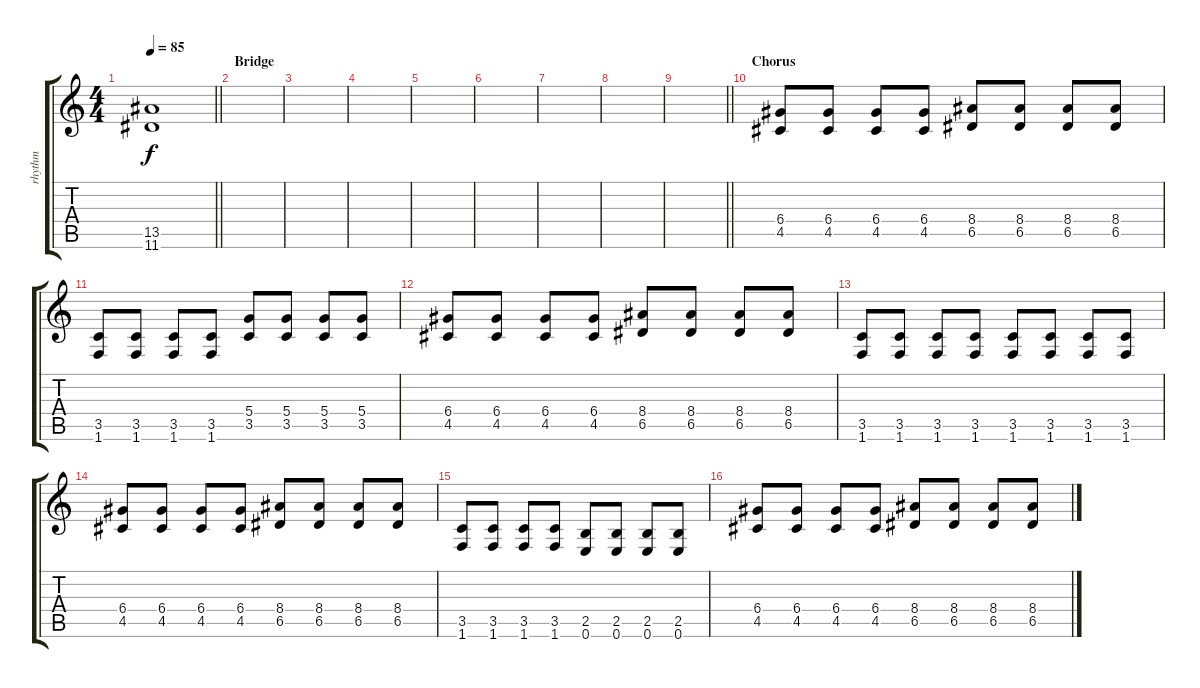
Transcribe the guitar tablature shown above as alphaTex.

\track ("rhythm" "rhythm") {instrument overdrivenguitar}
\staff {score tabs}
\tuning (E4 B3 G3 D3 A2 E2) {hide}
\ts (4 4)
\tempo 85
\clef g2
\barLineRight lightlight
\ks c
(13.5 11.6).1{dy f} |
\section ("" "Bridge")
|
|
|
|
|
|
|
\barLineRight lightlight
|
\section ("" "Chorus")
(6.4 4.5).8 (6.4 4.5).8 (6.4 4.5).8 (6.4 4.5).8 (8.4 6.5).8 (8.4 6.5).8 (8.4 6.5).8 (8.4 6.5).8 |
(3.5 1.6).8 (3.5 1.6).8 (3.5 1.6).8 (3.5 1.6).8 (5.4 3.5).8 (5.4 3.5).8 (5.4 3.5).8 (5.4 3.5).8 |
(6.4 4.5).8 (6.4 4.5).8 (6.4 4.5).8 (6.4 4.5).8 (8.4 6.5).8 (8.4 6.5).8 (8.4 6.5).8 (8.4 6.5).8 |
(3.5 1.6).8 (3.5 1.6).8 (3.5 1.6).8 (3.5 1.6).8 (3.5 1.6).8 (3.5 1.6).8 (3.5 1.6).8 (3.5 1.6).8 |
(6.4 4.5).8 (6.4 4.5).8 (6.4 4.5).8 (6.4 4.5).8 (8.4 6.5).8 (8.4 6.5).8 (8.4 6.5).8 (8.4 6.5).8 |
(3.5 1.6).8 (3.5 1.6).8 (3.5 1.6).8 (3.5 1.6).8 (2.5 0.6).8 (2.5 0.6).8 (2.5 0.6).8 (2.5 0.6).8 |
(6.4 4.5).8 (6.4 4.5).8 (6.4 4.5).8 (6.4 4.5).8 (8.4 6.5).8 (8.4 6.5).8 (8.4 6.5).8 (8.4 6.5).8
